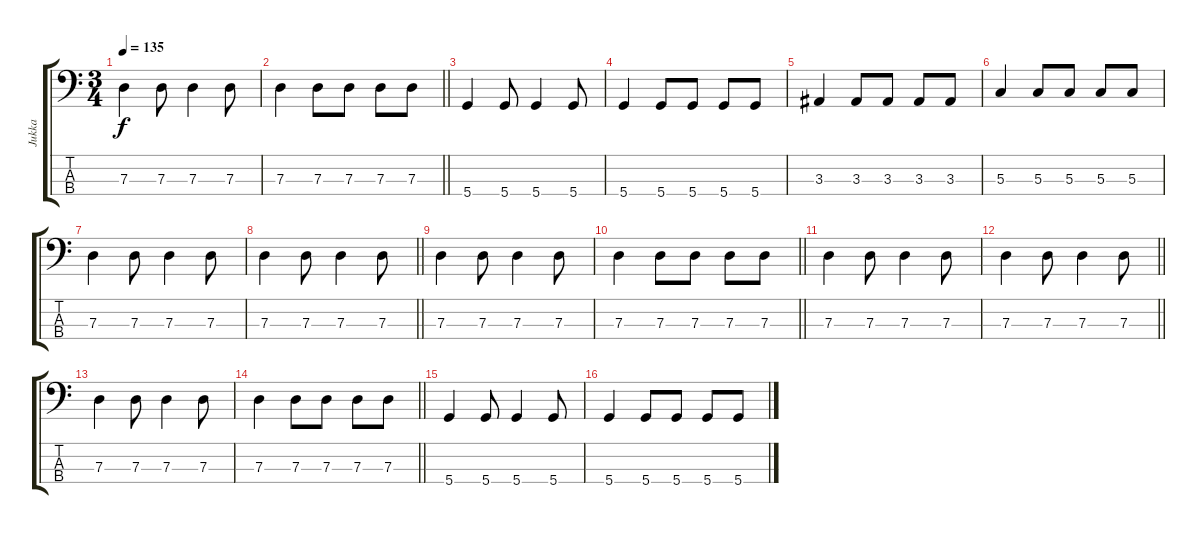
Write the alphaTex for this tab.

\track ("Jukka" "Jukka") {instrument electricbassfinger}
\staff {score tabs}
\tuning (F2 C2 G1 D1) {hide}
\ts (3 4)
\tempo 135
\clef f4
\ks c
7.3.4{dy f} 7.3.8 7.3.4 7.3.8 |
\barLineRight lightlight
7.3.4 7.3.8 7.3.8 7.3.8 7.3.8 |
5.4.4 5.4.8 5.4.4 5.4.8 |
5.4.4 5.4.8 5.4.8 5.4.8 5.4.8 |
3.3.4 3.3.8 3.3.8 3.3.8 3.3.8 |
5.3.4 5.3.8 5.3.8 5.3.8 5.3.8 |
7.3.4 7.3.8 7.3.4 7.3.8 |
\barLineRight lightlight
7.3.4 7.3.8 7.3.4 7.3.8 |
7.3.4 7.3.8 7.3.4 7.3.8 |
\barLineRight lightlight
7.3.4 7.3.8 7.3.8 7.3.8 7.3.8 |
7.3.4 7.3.8 7.3.4 7.3.8 |
\barLineRight lightlight
7.3.4 7.3.8 7.3.4 7.3.8 |
7.3.4 7.3.8 7.3.4 7.3.8 |
\barLineRight lightlight
7.3.4 7.3.8 7.3.8 7.3.8 7.3.8 |
5.4.4 5.4.8 5.4.4 5.4.8 |
5.4.4 5.4.8 5.4.8 5.4.8 5.4.8
